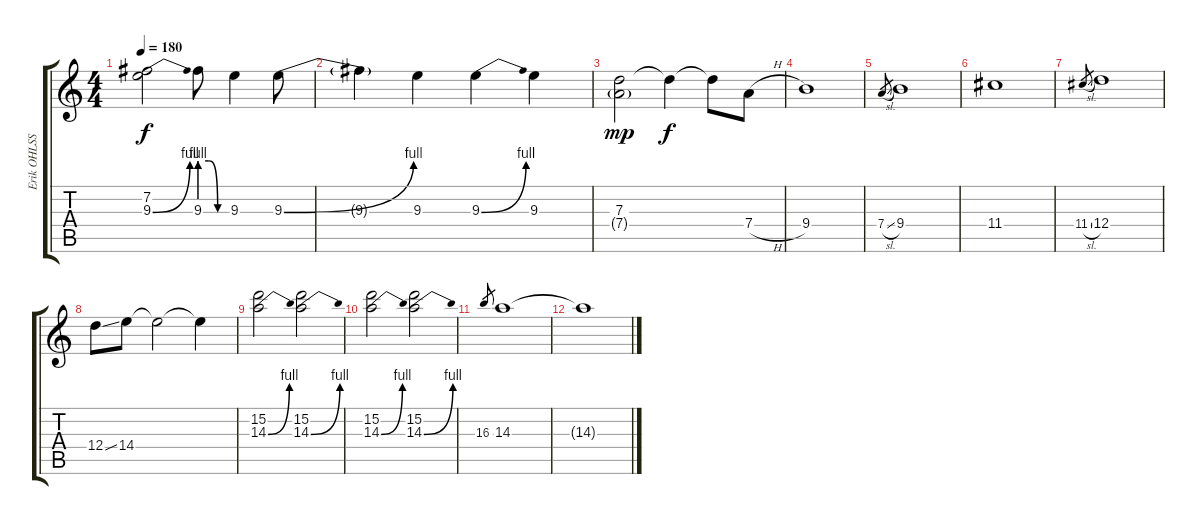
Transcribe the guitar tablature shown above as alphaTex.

\track ("Erik OHLSSON (2)" "Erik OHLSS") {instrument distortionguitar}
\staff {score tabs}
\tuning (E4 B3 G3 D3 A2 E2) {hide}
\ts (4 4)
\tempo 180
\clef g2
\ks c
(7.2 9.3{be (bend 0 0 60 4)}).2{dy f} 9.3{be (custom 0 4 20 4 40 0 60 0)}.8 9.3.4 9.3{be (bend 0 0 60 4)}.8 |
9.3{t}.4 9.3.4 9.3{be (bend 0 0 60 4)}.4 9.3.4 |
(7.3 7.4{g}).2{dy mp} 7.3{t}.4{dy f} 7.3{t}.8 7.4{h}.8 |
9.4.1 |
7.4{sl}.8{gr} 9.4.1 |
11.4.1 |
11.4{sl}.8{gr} 12.4.1 |
12.4{ss}.8 14.4.8 14.4{t}.2 14.4{t}.4 |
(15.2 14.3{be (bend 0 0 60 4)}).2 (15.2 14.3{be (bend 0 0 60 4)}).2 |
(15.2 14.3{be (bend 0 0 60 4)}).2 (15.2 14.3{be (bend 0 0 60 4)}).2 |
16.3.8{gr} 14.3.1 |
14.3{t}.1
